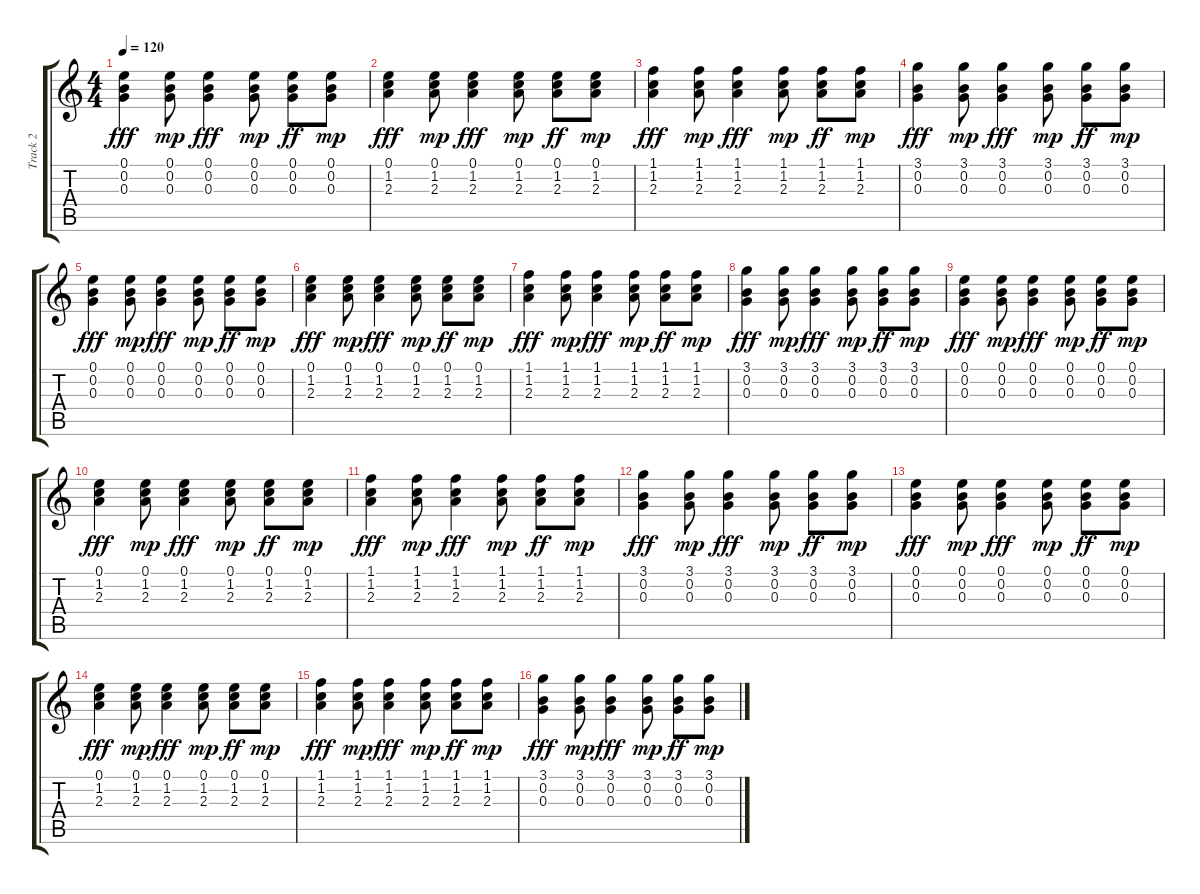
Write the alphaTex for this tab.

\track ("Track 2" "Track 2") {instrument acousticguitarsteel}
\staff {score tabs}
\tuning (E4 B3 G3 D3 A2 E2) {hide}
\ts (4 4)
\tempo 120
\clef g2
\ks c
(0.1 0.2 0.3).4{dy fff} (0.1 0.2 0.3).8{dy mp} (0.1 0.2 0.3).4{dy fff} (0.1 0.2 0.3).8{dy mp} (0.1 0.2 0.3).8{dy ff} (0.1 0.2 0.3).8{dy mp} |
(0.1 1.2 2.3).4{dy fff} (0.1 1.2 2.3).8{dy mp} (0.1 1.2 2.3).4{dy fff} (0.1 1.2 2.3).8{dy mp} (0.1 1.2 2.3).8{dy ff} (0.1 1.2 2.3).8{dy mp} |
(1.1 1.2 2.3).4{dy fff} (1.1 1.2 2.3).8{dy mp} (1.1 1.2 2.3).4{dy fff} (1.1 1.2 2.3).8{dy mp} (1.1 1.2 2.3).8{dy ff} (1.1 1.2 2.3).8{dy mp} |
(3.1 0.2 0.3).4{dy fff} (3.1 0.2 0.3).8{dy mp} (3.1 0.2 0.3).4{dy fff} (3.1 0.2 0.3).8{dy mp} (3.1 0.2 0.3).8{dy ff} (3.1 0.2 0.3).8{dy mp} |
(0.1 0.2 0.3).4{dy fff} (0.1 0.2 0.3).8{dy mp} (0.1 0.2 0.3).4{dy fff} (0.1 0.2 0.3).8{dy mp} (0.1 0.2 0.3).8{dy ff} (0.1 0.2 0.3).8{dy mp} |
(0.1 1.2 2.3).4{dy fff} (0.1 1.2 2.3).8{dy mp} (0.1 1.2 2.3).4{dy fff} (0.1 1.2 2.3).8{dy mp} (0.1 1.2 2.3).8{dy ff} (0.1 1.2 2.3).8{dy mp} |
(1.1 1.2 2.3).4{dy fff} (1.1 1.2 2.3).8{dy mp} (1.1 1.2 2.3).4{dy fff} (1.1 1.2 2.3).8{dy mp} (1.1 1.2 2.3).8{dy ff} (1.1 1.2 2.3).8{dy mp} |
(3.1 0.2 0.3).4{dy fff} (3.1 0.2 0.3).8{dy mp} (3.1 0.2 0.3).4{dy fff} (3.1 0.2 0.3).8{dy mp} (3.1 0.2 0.3).8{dy ff} (3.1 0.2 0.3).8{dy mp} |
(0.1 0.2 0.3).4{dy fff} (0.1 0.2 0.3).8{dy mp} (0.1 0.2 0.3).4{dy fff} (0.1 0.2 0.3).8{dy mp} (0.1 0.2 0.3).8{dy ff} (0.1 0.2 0.3).8{dy mp} |
(0.1 1.2 2.3).4{dy fff} (0.1 1.2 2.3).8{dy mp} (0.1 1.2 2.3).4{dy fff} (0.1 1.2 2.3).8{dy mp} (0.1 1.2 2.3).8{dy ff} (0.1 1.2 2.3).8{dy mp} |
(1.1 1.2 2.3).4{dy fff} (1.1 1.2 2.3).8{dy mp} (1.1 1.2 2.3).4{dy fff} (1.1 1.2 2.3).8{dy mp} (1.1 1.2 2.3).8{dy ff} (1.1 1.2 2.3).8{dy mp} |
(3.1 0.2 0.3).4{dy fff} (3.1 0.2 0.3).8{dy mp} (3.1 0.2 0.3).4{dy fff} (3.1 0.2 0.3).8{dy mp} (3.1 0.2 0.3).8{dy ff} (3.1 0.2 0.3).8{dy mp} |
(0.1 0.2 0.3).4{dy fff} (0.1 0.2 0.3).8{dy mp} (0.1 0.2 0.3).4{dy fff} (0.1 0.2 0.3).8{dy mp} (0.1 0.2 0.3).8{dy ff} (0.1 0.2 0.3).8{dy mp} |
(0.1 1.2 2.3).4{dy fff} (0.1 1.2 2.3).8{dy mp} (0.1 1.2 2.3).4{dy fff} (0.1 1.2 2.3).8{dy mp} (0.1 1.2 2.3).8{dy ff} (0.1 1.2 2.3).8{dy mp} |
(1.1 1.2 2.3).4{dy fff} (1.1 1.2 2.3).8{dy mp} (1.1 1.2 2.3).4{dy fff} (1.1 1.2 2.3).8{dy mp} (1.1 1.2 2.3).8{dy ff} (1.1 1.2 2.3).8{dy mp} |
(3.1 0.2 0.3).4{dy fff} (3.1 0.2 0.3).8{dy mp} (3.1 0.2 0.3).4{dy fff} (3.1 0.2 0.3).8{dy mp} (3.1 0.2 0.3).8{dy ff} (3.1 0.2 0.3).8{dy mp}
